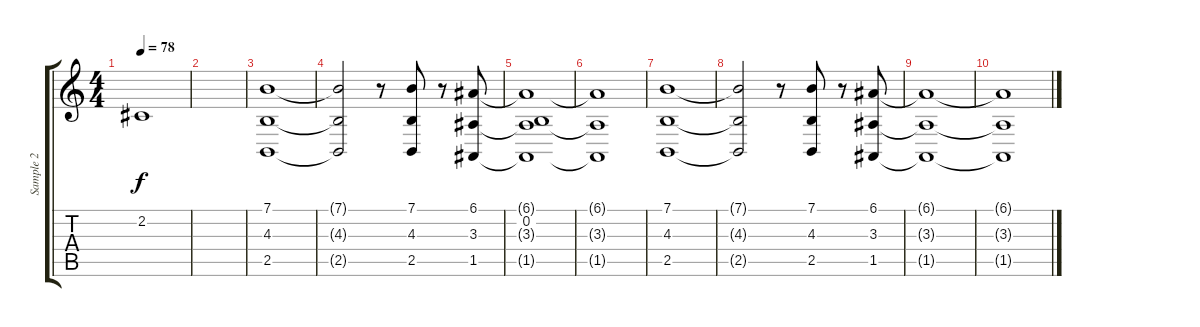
\track ("Sample 2" "Sample 2") {instrument violin}
\staff {score tabs}
\tuning (E4 B3 G3 D3 A2 D2) {hide}
\ts (4 4)
\tempo 78
\clef g2
\ks c
2.2.1{dy f balance 16} |
|
(7.1 4.3 2.5).1{balance 0} |
(7.1{t} 4.3{t} 2.5{t}).2 r.8 (7.1 4.3 2.5).8 r.8 (6.1 3.3 1.5).8{balance 16} |
(6.1{t} 0.2 3.3{t} 1.5{t}).1 |
(6.1{t} 3.3{t} 1.5{t}).1 |
(7.1 4.3 2.5).1{balance 0} |
(7.1{t} 4.3{t} 2.5{t}).2 r.8 (7.1 4.3 2.5).8 r.8 (6.1 3.3 1.5).8{balance 16} |
(6.1{t} 3.3{t} 1.5{t}).1 |
(6.1{t} 3.3{t} 1.5{t}).1
